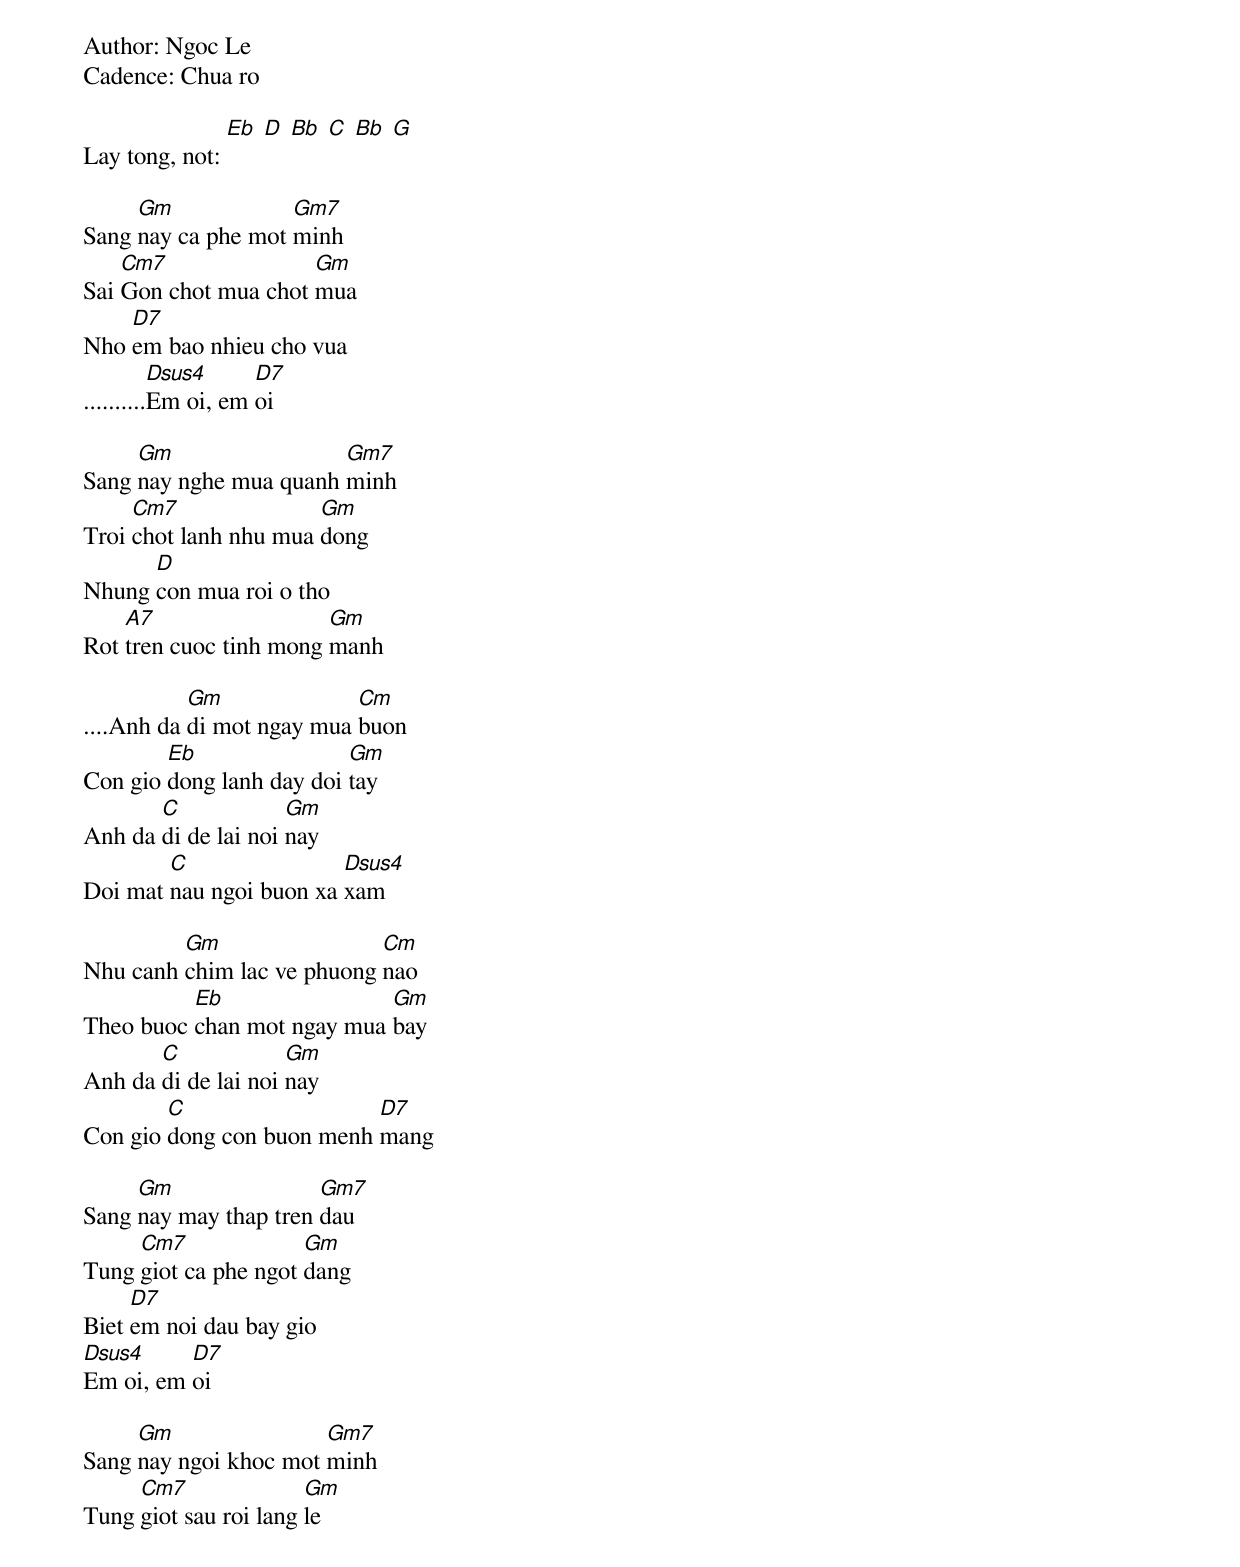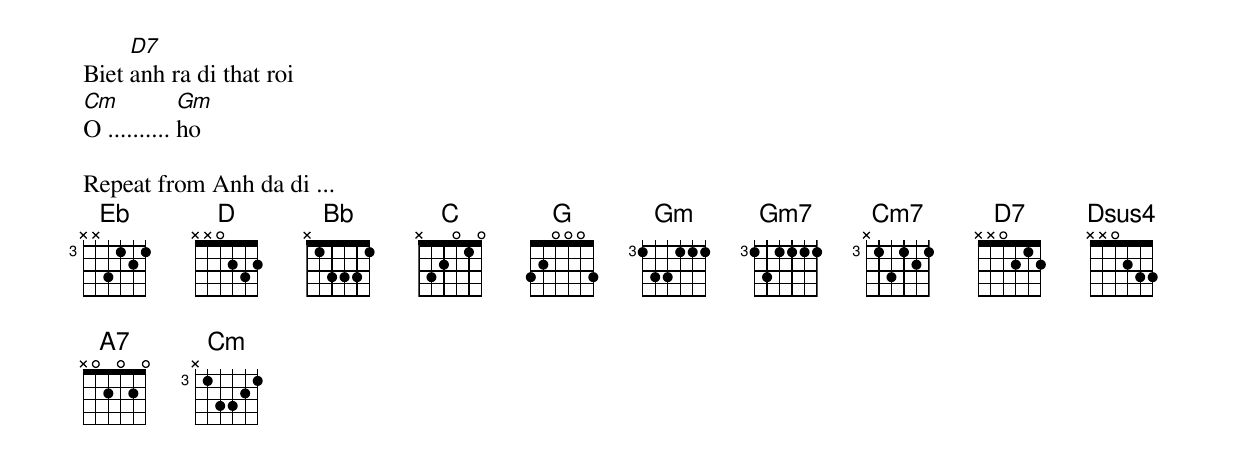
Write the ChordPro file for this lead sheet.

Author: Ngoc Le
Cadence: Chua ro

Lay tong, not: [Eb] [D] [Bb] [C] [Bb] [G]

Sang [Gm]nay ca phe mot [Gm7]minh
Sai [Cm7]Gon chot mua chot [Gm]mua
Nho [D7]em bao nhieu cho vua
..........[Dsus4]Em oi, em [D7]oi

Sang [Gm]nay nghe mua quanh [Gm7]minh
Troi [Cm7]chot lanh nhu mua [Gm]dong
Nhung [D]con mua roi o tho
Rot [A7]tren cuoc tinh mong [Gm]manh

....Anh da [Gm]di mot ngay mua [Cm]buon
Con gio [Eb]dong lanh day doi [Gm]tay
Anh da [C]di de lai noi [Gm]nay
Doi mat [C]nau ngoi buon xa [Dsus4]xam

Nhu canh [Gm]chim lac ve phuong [Cm]nao
Theo buoc [Eb]chan mot ngay mua [Gm]bay
Anh da [C]di de lai noi [Gm]nay
Con gio [C]dong con buon menh [D7]mang

Sang [Gm]nay may thap tren [Gm7]dau
Tung [Cm7]giot ca phe ngot [Gm]dang
Biet [D7]em noi dau bay gio
[Dsus4]Em oi, em [D7]oi

Sang [Gm]nay ngoi khoc mot [Gm7]minh
Tung [Cm7]giot sau roi lang [Gm]le
Biet [D7]anh ra di that roi
[Cm]O .......... [Gm]ho

Repeat from Anh da di ...
